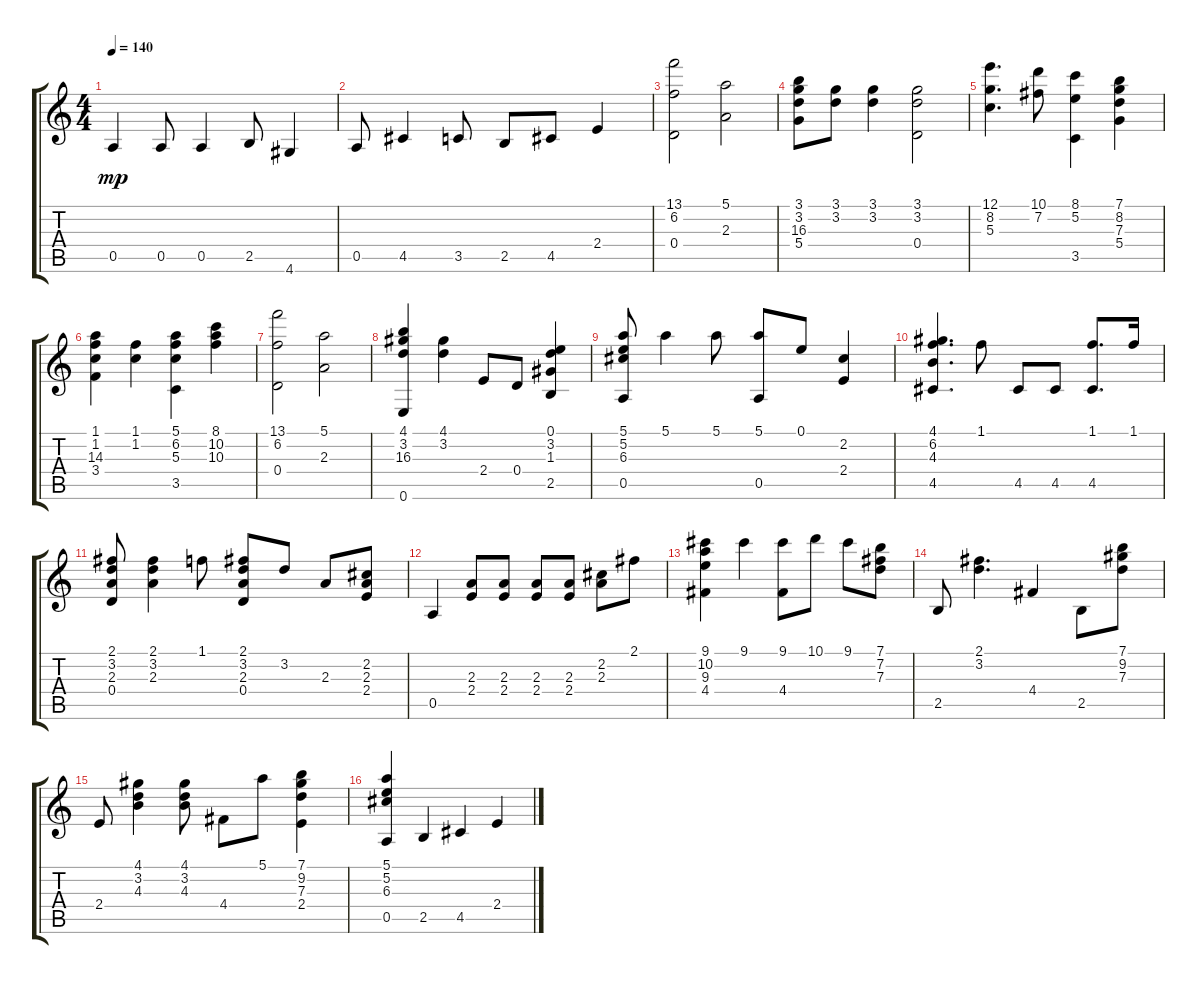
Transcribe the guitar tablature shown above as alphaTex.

\track "" {instrument acousticguitarnylon}
\staff {score tabs}
\tuning (E4 B3 G3 D3 A2 E2) {hide}
\ts (4 4)
\tempo 140
\clef g2
\ks c
0.5.4{dy mp} 0.5.8 0.5.4 2.5.8 4.6.4 |
0.5.8 4.5.4 3.5.8 2.5.8 4.5.8 2.4.4 |
(13.1 6.2 0.4).2 (5.1 2.3).2 |
(3.1 3.2 16.3 5.4).8 (3.1 3.2).8 (3.1 3.2).4 (3.1 3.2 0.4).2 |
(12.1 8.2 5.3).4{d} (10.1 7.2).8 (8.1 5.2 3.5).4 (7.1 8.2 7.3 5.4).4 |
(1.1 1.2 14.3 3.4).4 (1.1 1.2).4 (5.1 6.2 5.3 3.5).4 (8.1 10.2 10.3).4 |
(13.1 6.2 0.4).2 (5.1 2.3).2 |
(4.1 3.2 16.3 0.6).4 (4.1 3.2).4 2.4.8 0.4.8 (0.1 3.2 1.3 2.5).4 |
(5.1 5.2 6.3 0.5).8 5.1.4 5.1.8 (5.1 0.5).8 0.1.8 (2.2 2.4).4 |
(4.1 6.2 4.3 4.5).4{d} 1.1.8 4.5.8 4.5.8 (1.1 4.5).8{d} 1.1.16 |
(2.1 3.2 2.3 0.4).8 (2.1 3.2 2.3).4 1.1.8 (2.1 3.2 2.3 0.4).8 3.2.8 2.3.8 (2.2 2.3 2.4).8 |
0.5.4 (2.3 2.4).8 (2.3 2.4).8 (2.3 2.4).8 (2.3 2.4).8 (2.2 2.3).8 2.1.8 |
(9.1 10.2 9.3 4.4).4 9.1.4 (9.1 4.4).8 10.1.8 9.1.8 (7.1 7.2 7.3).8 |
2.5.8 (2.1 3.2).4{d} 4.4.4 2.5.8 (7.1 9.2 7.3).8 |
2.4.8 (4.1 3.2 4.3).4 (4.1 3.2 4.3).8 4.4.8 5.1.8 (7.1 9.2 7.3 2.4).4 |
(5.1 5.2 6.3 0.5).4 2.5.4 4.5.4 2.4.4
